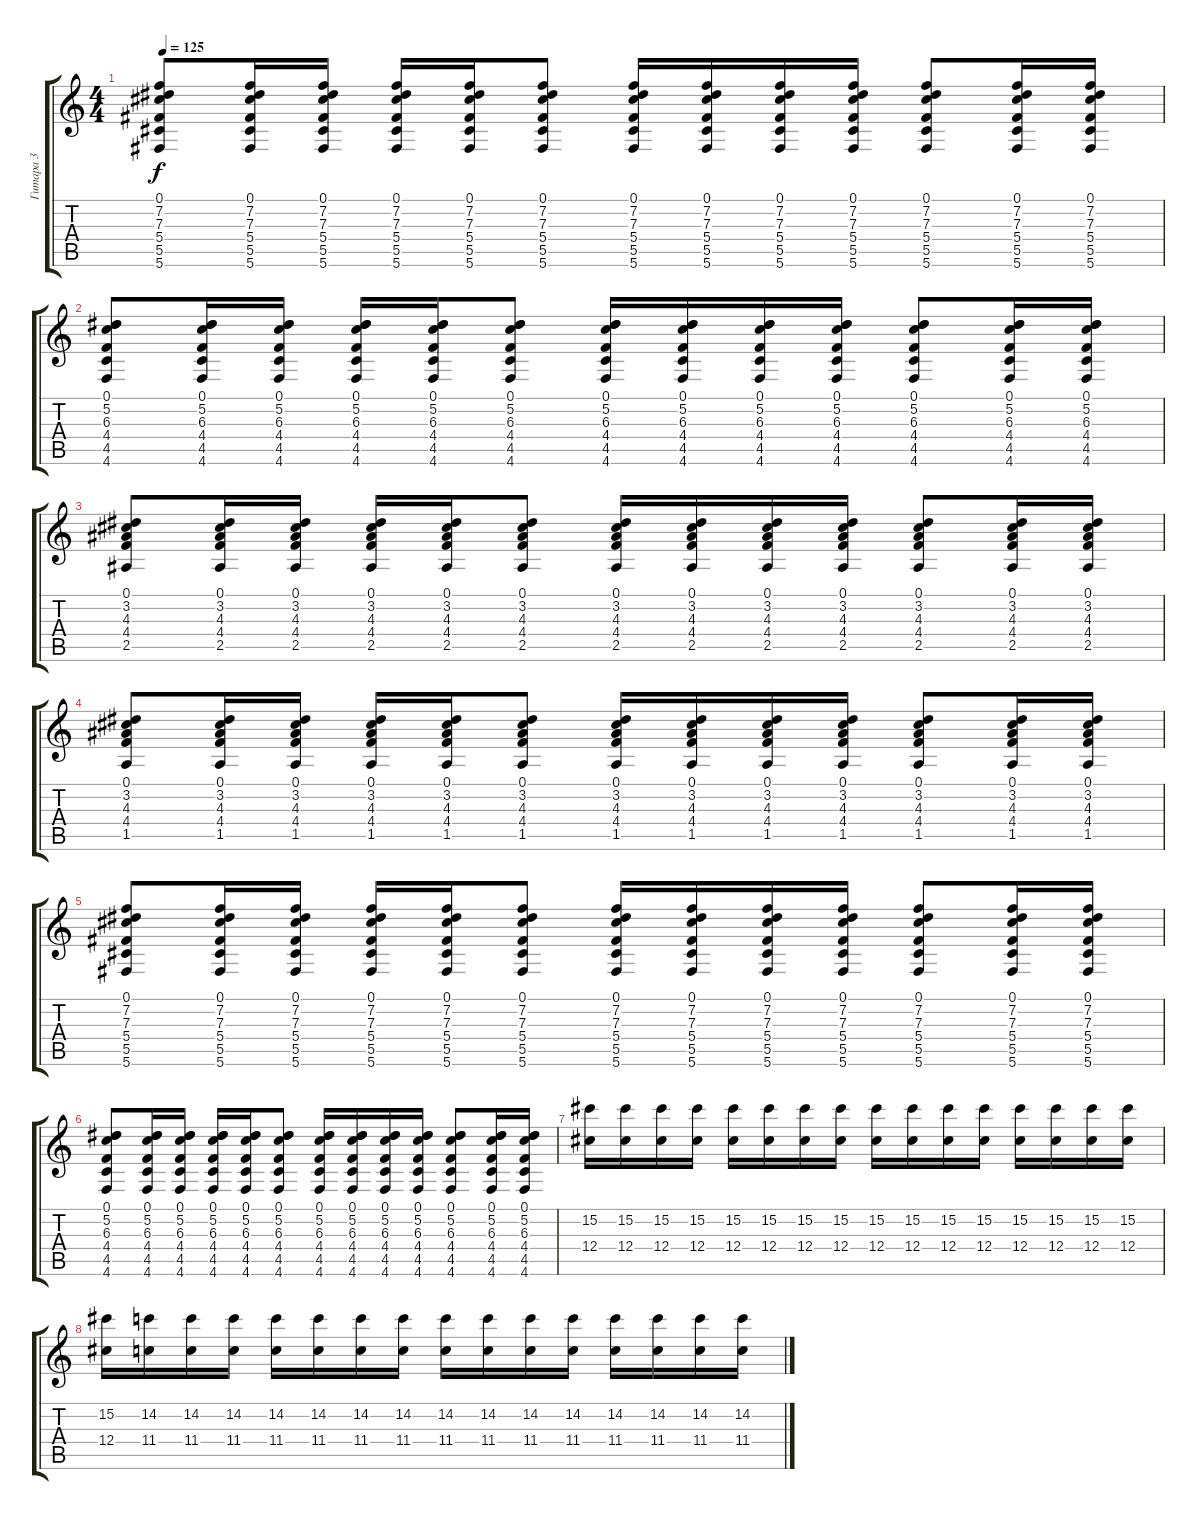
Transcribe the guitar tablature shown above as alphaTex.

\track ("Гитара 3" "Гитара 3") {instrument electricguitarclean}
\staff {score tabs}
\tuning (Eb4 Bb3 Gb3 Db3 Ab2 Db2) {hide}
\ts (4 4)
\tempo 125
\clef g2
\ks c
(0.1 7.2 7.3 5.4 5.5 5.6).8{dy f} (0.1 7.2 7.3 5.4 5.5 5.6).16 (0.1 7.2 7.3 5.4 5.5 5.6).16 (0.1 7.2 7.3 5.4 5.5 5.6).16 (0.1 7.2 7.3 5.4 5.5 5.6).16 (0.1 7.2 7.3 5.4 5.5 5.6).8 (0.1 7.2 7.3 5.4 5.5 5.6).16 (0.1 7.2 7.3 5.4 5.5 5.6).16 (0.1 7.2 7.3 5.4 5.5 5.6).16 (0.1 7.2 7.3 5.4 5.5 5.6).16 (0.1 7.2 7.3 5.4 5.5 5.6).8 (0.1 7.2 7.3 5.4 5.5 5.6).16 (0.1 7.2 7.3 5.4 5.5 5.6).16 |
(0.1 5.2 6.3 4.4 4.5 4.6).8 (0.1 5.2 6.3 4.4 4.5 4.6).16 (0.1 5.2 6.3 4.4 4.5 4.6).16 (0.1 5.2 6.3 4.4 4.5 4.6).16 (0.1 5.2 6.3 4.4 4.5 4.6).16 (0.1 5.2 6.3 4.4 4.5 4.6).8 (0.1 5.2 6.3 4.4 4.5 4.6).16 (0.1 5.2 6.3 4.4 4.5 4.6).16 (0.1 5.2 6.3 4.4 4.5 4.6).16 (0.1 5.2 6.3 4.4 4.5 4.6).16 (0.1 5.2 6.3 4.4 4.5 4.6).8 (0.1 5.2 6.3 4.4 4.5 4.6).16 (0.1 5.2 6.3 4.4 4.5 4.6).16 |
(0.1 3.2 4.3 4.4 2.5).8 (0.1 3.2 4.3 4.4 2.5).16 (0.1 3.2 4.3 4.4 2.5).16 (0.1 3.2 4.3 4.4 2.5).16 (0.1 3.2 4.3 4.4 2.5).16 (0.1 3.2 4.3 4.4 2.5).8 (0.1 3.2 4.3 4.4 2.5).16 (0.1 3.2 4.3 4.4 2.5).16 (0.1 3.2 4.3 4.4 2.5).16 (0.1 3.2 4.3 4.4 2.5).16 (0.1 3.2 4.3 4.4 2.5).8 (0.1 3.2 4.3 4.4 2.5).16 (0.1 3.2 4.3 4.4 2.5).16 |
(0.1 3.2 4.3 4.4 1.5).8 (0.1 3.2 4.3 4.4 1.5).16 (0.1 3.2 4.3 4.4 1.5).16 (0.1 3.2 4.3 4.4 1.5).16 (0.1 3.2 4.3 4.4 1.5).16 (0.1 3.2 4.3 4.4 1.5).8 (0.1 3.2 4.3 4.4 1.5).16 (0.1 3.2 4.3 4.4 1.5).16 (0.1 3.2 4.3 4.4 1.5).16 (0.1 3.2 4.3 4.4 1.5).16 (0.1 3.2 4.3 4.4 1.5).8 (0.1 3.2 4.3 4.4 1.5).16 (0.1 3.2 4.3 4.4 1.5).16 |
(0.1 7.2 7.3 5.4 5.5 5.6).8 (0.1 7.2 7.3 5.4 5.5 5.6).16 (0.1 7.2 7.3 5.4 5.5 5.6).16 (0.1 7.2 7.3 5.4 5.5 5.6).16 (0.1 7.2 7.3 5.4 5.5 5.6).16 (0.1 7.2 7.3 5.4 5.5 5.6).8 (0.1 7.2 7.3 5.4 5.5 5.6).16 (0.1 7.2 7.3 5.4 5.5 5.6).16 (0.1 7.2 7.3 5.4 5.5 5.6).16 (0.1 7.2 7.3 5.4 5.5 5.6).16 (0.1 7.2 7.3 5.4 5.5 5.6).8 (0.1 7.2 7.3 5.4 5.5 5.6).16 (0.1 7.2 7.3 5.4 5.5 5.6).16 |
(0.1 5.2 6.3 4.4 4.5 4.6).8 (0.1 5.2 6.3 4.4 4.5 4.6).16 (0.1 5.2 6.3 4.4 4.5 4.6).16 (0.1 5.2 6.3 4.4 4.5 4.6).16 (0.1 5.2 6.3 4.4 4.5 4.6).16 (0.1 5.2 6.3 4.4 4.5 4.6).8 (0.1 5.2 6.3 4.4 4.5 4.6).16 (0.1 5.2 6.3 4.4 4.5 4.6).16 (0.1 5.2 6.3 4.4 4.5 4.6).16 (0.1 5.2 6.3 4.4 4.5 4.6).16 (0.1 5.2 6.3 4.4 4.5 4.6).8 (0.1 5.2 6.3 4.4 4.5 4.6).16 (0.1 5.2 6.3 4.4 4.5 4.6).16 |
(15.2 12.4).16 (15.2 12.4).16 (15.2 12.4).16 (15.2 12.4).16 (15.2 12.4).16 (15.2 12.4).16 (15.2 12.4).16 (15.2 12.4).16 (15.2 12.4).16 (15.2 12.4).16 (15.2 12.4).16 (15.2 12.4).16 (15.2 12.4).16 (15.2 12.4).16 (15.2 12.4).16 (15.2 12.4).16 |
(15.2 12.4).16 (14.2 11.4).16 (14.2 11.4).16 (14.2 11.4).16 (14.2 11.4).16 (14.2 11.4).16 (14.2 11.4).16 (14.2 11.4).16 (14.2 11.4).16 (14.2 11.4).16 (14.2 11.4).16 (14.2 11.4).16 (14.2 11.4).16 (14.2 11.4).16 (14.2 11.4).16 (14.2 11.4).16
